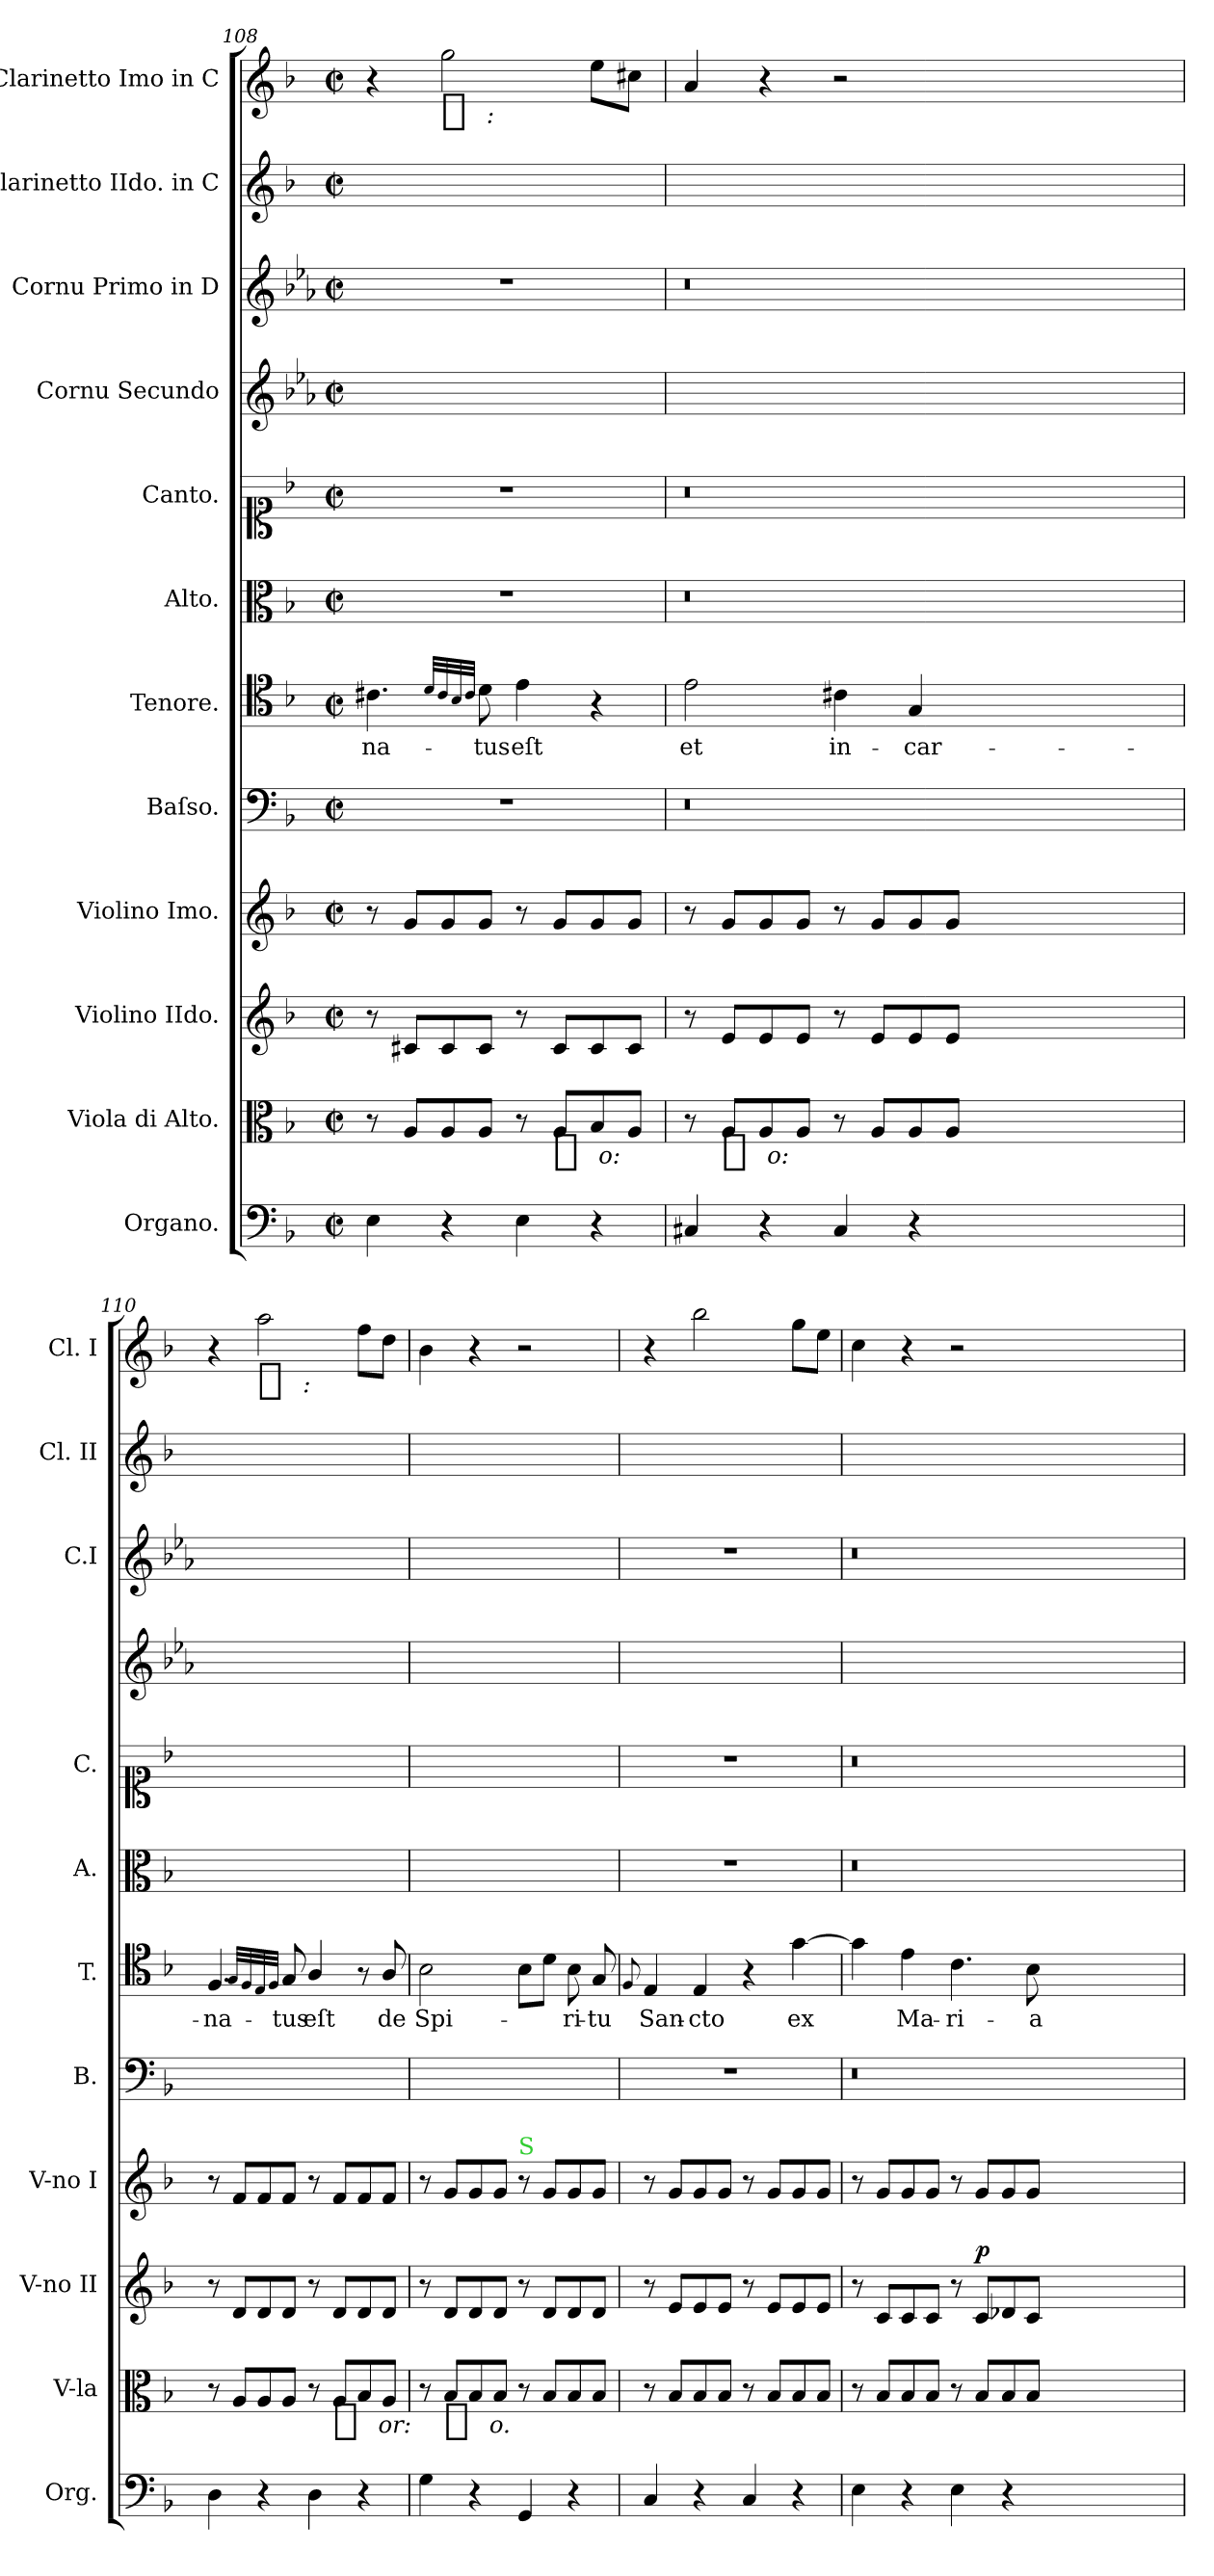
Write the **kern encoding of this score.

**kern	**kern	**dynam	**kern	**dynam	**kern	**kern	**kern	**text	**kern	**kern	**kern	**kern	**kern	**kern	**dynam
*part12	*part11	*part11	*part10	*part10	*part9	*part8	*part7	*part7	*part6	*part5	*part4	*part3	*part2	*part1	*part1
*staff12	*staff11	*staff11	*staff10	*staff10	*staff9	*staff8	*staff7	*staff7	*staff6	*staff5	*staff4	*staff3	*staff2	*staff1	*staff1
*I"Organo.	*I"Viola di Alto.	*	*I"Violino IIdo.	*	*I"Violino Imo.	*I"Baſso.	*I"Tenore.	*	*I"Alto.	*I"Canto.	*I"Cornu Secundo	*I"Cornu Primo in D	*I"Clarinetto IIdo. in C	*I"Clarinetto Imo in C	*
*I'Org.	*I'V-la	*	*I'V-no II	*	*I'V-no I	*I'B.	*I'T.	*	*I'A.	*I'C.	*	*I'C.I	*I'Cl. II	*I'Cl. I	*
*clefF4	*clefC3	*	*clefG2	*	*clefG2	*clefF4	*clefC4	*	*clefC3	*clefC1	*clefG2	*clefG2	*clefG2	*clefG2	*
*	*	*	*	*	*	*	*	*	*	*	*ITrd6c10	*ITrd6c10	*	*	*
*k[b-]	*k[b-]	*	*k[b-]	*	*k[b-]	*k[b-]	*k[b-]	*	*k[b-]	*k[b-]	*k[b-]	*k[b-]	*k[b-]	*k[b-]	*
*M2/2	*M2/2	*	*M2/2	*	*M2/2	*M2/2	*M2/2	*	*M2/2	*M2/2	*M2/2	*M2/2	*M2/2	*M2/2	*
*met(c|)	*met(c|)	*	*met(c|)	*	*met(c|)	*met(c|)	*met(c|)	*	*met(c|)	*met(c|)	*met(c|)	*met(c|)	*met(c|)	*met(c|)	*
=108	=108	=108	=108	=108	=108	=108	=108	=108	=108	=108	=108	=108	=108	=108	=108
4E\	8r	.	8r	.	8r	1r	4.c#X\	-na-	1r	1r	1ryy	1r	1ryy	4r	.
.	8A/L	.	8c#X/L	.	8g/L	.	.	.	.	.	.	.	.	.	.
!	!	!	!	!	!	!	!	!	!	!	!	!	!	!	!LO:DY:b:t=%s &colon;
4r	8A/	.	8c#/	.	8g/	.	.	.	.	.	.	.	.	2gg\	fp
.	.	.	.	.	.	.	32qqd/LLL	.	.	.	.	.	.	.	.
.	.	.	.	.	.	.	32qqc#/	.	.	.	.	.	.	.	.
.	.	.	.	.	.	.	32qqB-/	.	.	.	.	.	.	.	.
.	.	.	.	.	.	.	32qqc#/JJJ	.	.	.	.	.	.	.	.
.	8A/J	.	8c#/J	.	8g/J	.	8d\	-tus	.	.	.	.	.	.	.
4E\	8r	.	8r	.	8r	.	4e\	eſt	.	.	.	.	.	.	.
!	!	!LO:DY:b:t=%s o&colon;	!	!	!	!	!	!	!	!	!	!	!	!	!
.	8A/L	f	8c#/L	.	8g/L	.	.	.	.	.	.	.	.	.	.
4r	8B-/	.	8c#/	.	8g/	.	4r	.	.	.	.	.	.	8ee\L	.
.	8A/J	.	8c#/J	.	8g/J	.	.	.	.	.	.	.	.	8cc#X\J	.
=109	=109	=109	=109	=109	=109	=109	=109	=109	=109	=109	=109	=109	=109	=109	=109
4C#X/	8r	.	8r	.	8r	0.r	2e\	et	0.r	0.r	1ryy	0.r	1ryy	4a/	.
!	!	!LO:DY:b:t=%s o&colon;	!	!	!	!	!	!	!	!	!	!	!	!	!
.	8A/L	p	8e/L	.	8g/L	.	.	.	.	.	.	.	.	.	.
4r	8A/	.	8e/	.	8g/	.	.	.	.	.	.	.	.	4r	.
.	8A/J	.	8e/J	.	8g/J	.	.	.	.	.	.	.	.	.	.
4C#/	8r	.	8r	.	8r	.	4c#X\	in-	.	.	.	.	.	2r	.
.	8A/L	.	8e/L	.	8g/L	.	.	.	.	.	.	.	.	.	.
4r	8A/	.	8e/	.	8g/	.	4G/	-car-	.	.	.	.	.	.	.
.	8A/J	.	8e/J	.	8g/J	.	.	.	.	.	.	.	.	.	.
0ryy	0ryy	.	0ryy	.	0ryy	.	0ryy	.	.	.	0ryy	.	0ryy	0ryy	.
=110	=110	=110	=110	=110	=110	=110	=110	=110	=110	=110	=110	=110	=110	=110	=110
4D\	8r	.	8r	.	8r	1ryy	4.F/	-na-	1ryy	1ryy	1ryy	1ryy	1ryy	4r	.
.	8A/L	.	8d/L	.	8f/L	.	.	.	.	.	.	.	.	.	.
!	!	!	!	!	!	!	!	!	!	!	!	!	!	!	!LO:DY:b:t=%s &colon;
4r	8A/	.	8d/	.	8f/	.	.	.	.	.	.	.	.	2aa\	fp
.	.	.	.	.	.	.	32qqG/LLL	.	.	.	.	.	.	.	.
.	.	.	.	.	.	.	32qqF/	.	.	.	.	.	.	.	.
.	.	.	.	.	.	.	32qqE/	.	.	.	.	.	.	.	.
.	.	.	.	.	.	.	32qqF/JJJ	.	.	.	.	.	.	.	.
.	8A/J	.	8d/J	.	8f/J	.	8G/	-tus	.	.	.	.	.	.	.
4D\	8r	.	8r	.	8r	.	4A/	eſt	.	.	.	.	.	.	.
!	!	!LO:DY:b:t=%s or&colon;	!	!	!	!	!	!	!	!	!	!	!	!	!
.	8A/L	f	8d/L	.	8f/L	.	.	.	.	.	.	.	.	.	.
4r	8B-/	.	8d/	.	8f/	.	8r	.	.	.	.	.	.	8ff\L	.
.	8A/J	.	8d/J	.	8f/J	.	8A/	de	.	.	.	.	.	8dd\J	.
=111	=111	=111	=111	=111	=111	=111	=111	=111	=111	=111	=111	=111	=111	=111	=111
4G\	8r	.	8r	.	8r	1ryy	2B-\	Spi-	1ryy	1ryy	1ryy	1ryy	1ryy	4b-\	.
!	!	!LO:DY:b:t=%s o.	!	!	!	!	!	!	!	!	!	!	!	!	!
.	8B-/L	p	8d/L	.	8g/L	.	.	.	.	.	.	.	.	.	.
4r	8B-/	.	8d/	.	8g/	.	.	.	.	.	.	.	.	4r	.
.	8B-/J	.	8d/J	.	8g/J	.	.	.	.	.	.	.	.	.	.
!	!	!	!	!	!LO:TX:a:color=limegreen:t=S	!	!	!	!	!	!	!	!	!	!
4GG/	8r	.	8r	.	8r	.	8B-\L	.	.	.	.	.	.	2r	.
.	8B-/L	.	8d/L	.	8g/L	.	8d\J	.	.	.	.	.	.	.	.
4r	8B-/	.	8d/	.	8g/	.	8B-\	-ri-	.	.	.	.	.	.	.
.	8B-/J	.	8d/J	.	8g/J	.	8G/	-tu	.	.	.	.	.	.	.
=112	=112	=112	=112	=112	=112	=112	=112	=112	=112	=112	=112	=112	=112	=112	=112
.	.	.	.	.	.	.	8qqF/	.	.	.	.	.	.	.	.
4C/	8r	.	8r	.	8r	1r	4E/	San-	1r	1r	1ryy	1r	1ryy	4r	.
.	8B-/L	.	8e/L	.	8g/L	.	.	.	.	.	.	.	.	.	.
4r	8B-/	.	8e/	.	8g/	.	4E/	-cto	.	.	.	.	.	2bb-\	.
.	8B-/J	.	8e/J	.	8g/J	.	.	.	.	.	.	.	.	.	.
4C/	8r	.	8r	.	8r	.	4r	.	.	.	.	.	.	.	.
.	8B-/L	.	8e/L	.	8g/L	.	.	.	.	.	.	.	.	.	.
4r	8B-/	.	8e/	.	8g/	.	[4g\	ex	.	.	.	.	.	8gg\L	.
.	8B-/J	.	8e/J	.	8g/J	.	.	.	.	.	.	.	.	8ee\J	.
=113	=113	=113	=113	=113	=113	=113	=113	=113	=113	=113	=113	=113	=113	=113	=113
4E\	8r	.	8r	.	8r	0.r	4g\]	.	0.r	0.r	1ryy	0.r	1ryy	4cc\	.
.	8B-/L	.	8c/L	.	8g/L	.	.	.	.	.	.	.	.	.	.
4r	8B-/	.	8c/	.	8g/	.	4e\	Ma-	.	.	.	.	.	4r	.
.	8B-/J	.	8c/J	.	8g/J	.	.	.	.	.	.	.	.	.	.
4E\	8r	.	8r	.	8r	.	4.c\	-ri-	.	.	.	.	.	2r	.
!	!	!	!	!LO:DY:a	!	!	!	!	!	!	!	!	!	!	!
.	8B-/L	.	8c/L	p	8g/L	.	.	.	.	.	.	.	.	.	.
4r	8B-/	.	8d-X/	.	8g/	.	.	.	.	.	.	.	.	.	.
.	8B-/J	.	8c/J	.	8g/J	.	8B-\	-a	.	.	.	.	.	.	.
0ryy	0ryy	.	0ryy	.	0ryy	.	0ryy	.	.	.	0ryy	.	0ryy	0ryy	.
=	=	=	=	=	=	=	=	=	=	=	=	=	=	=	=
*-	*-	*-	*-	*-	*-	*-	*-	*-	*-	*-	*-	*-	*-	*-	*-
